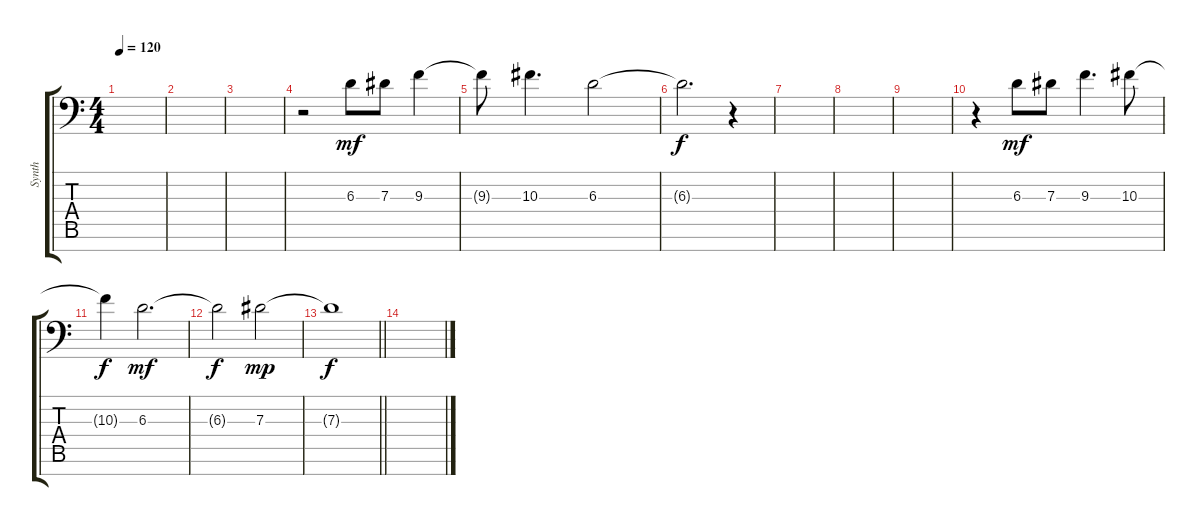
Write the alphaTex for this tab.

\track ("Synth" "Synth") {instrument pad7halo}
\staff {score tabs}
\tuning (F4 C4 Ab3 Eb3 Bb2 F2 Bb1) {hide}
\ts (4 4)
\section ("" "")
\tempo 120
\clef f4
\ks c
|
|
|
r.2 6.3.8{dy mf} 7.3.8 9.3.4 |
9.3{t}.8 10.3.4{d} 6.3.2 |
6.3{t}.2{d dy f} r.4 |
|
|
|
r.4 6.3.8{dy mf} 7.3.8 9.3.4{d} 10.3.8 |
10.3{t}.4{dy f} 6.3.2{d dy mf} |
6.3{t}.2{dy f} 7.3.2{dy mp} |
\barLineRight lightlight
7.3{t}.1{dy f} |
\section ("" "")
